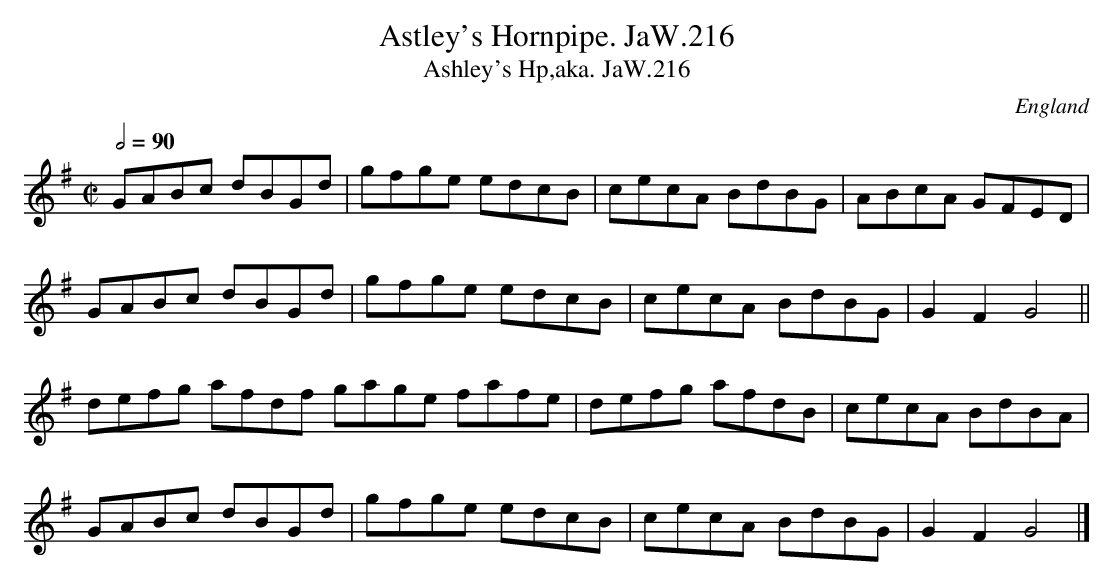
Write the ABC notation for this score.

X:1
T:Astley's Hornpipe. JaW.216
T:Ashley's Hp,aka. JaW.216
L:1/8
M:C|
O:England
Q:1/2=90
K:G
GABc dBGd|gfge edcB|cecA BdBG|ABcA GFED|!
GABc dBGd|gfge edcB|cecA BdBG|G2F2 G4||!
defg afdf gage fafe|defg afdB|cecA BdBA|!
GABc dBGd|gfge edcB|cecA BdBG|G2F2 G4|]
